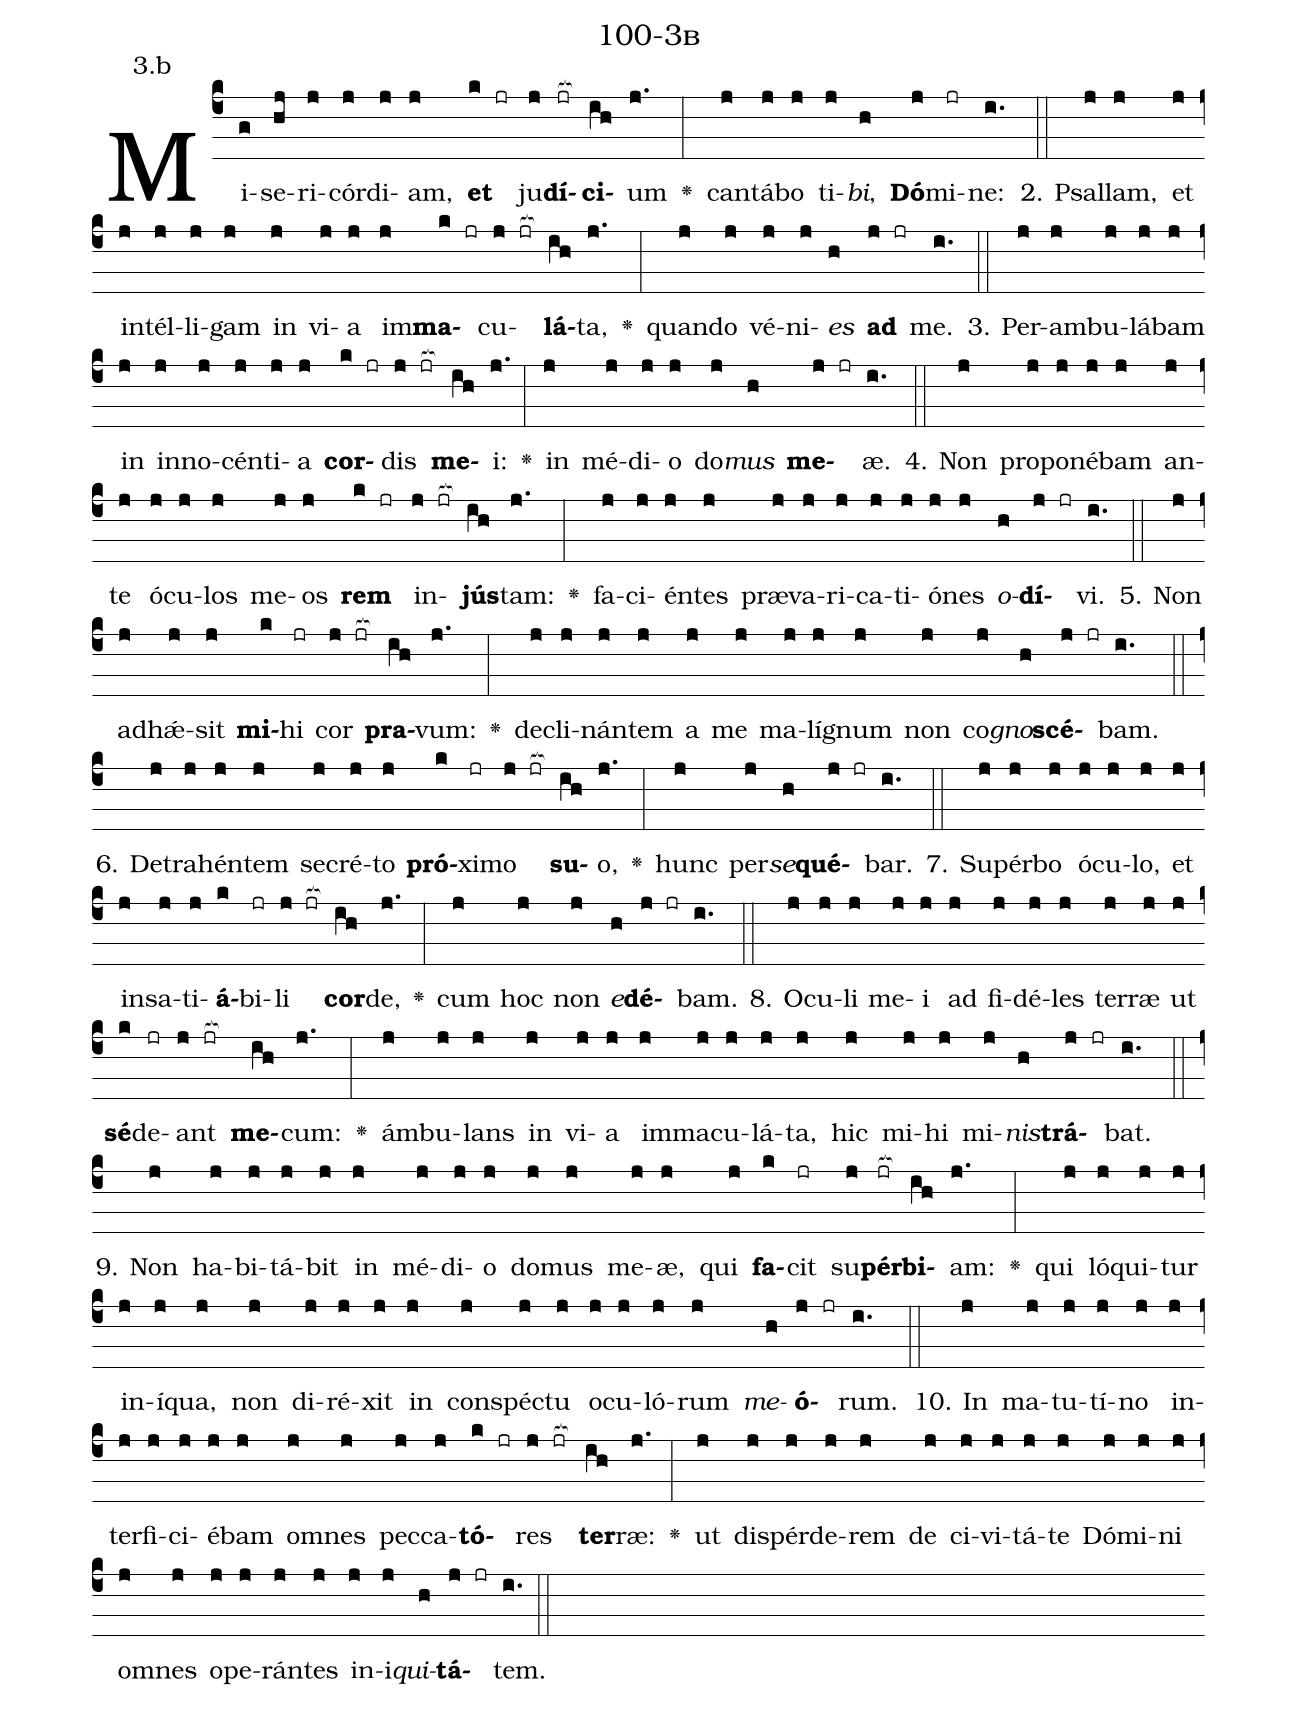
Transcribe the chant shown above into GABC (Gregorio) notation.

name: 100-3b;
annotation: 3.b;
%%
(c4)Mi(g)se(hj)ri(j)cór(j)di(j)am,(j) <b>et</b>(k jr) ju(j)<b>dí</b>(jr[ocb:1{])<b>ci</b>(ih[ocb:0}])um(j.) <v>\greheightstar</v>(:) can(j)tá(j)bo(j) ti(j)<i>bi</i>,(h) <b>Dó</b>(j)mi(jr)ne:(i.) (::)
2. Psal(j)lam,(j) et(j) in(j)tél(j)li(j)gam(j) in(j) vi(j)a(j) im(j)<b>ma</b>(k jr)cu(j jr[ocb:1{])<b>lá</b>(ih[ocb:0}])ta,(j.) <v>\greheightstar</v>(:) quan(j)do(j) vé(j)ni(j)<i>es</i>(h) <b>ad</b>(j jr) me.(i.) (::)
3. Per(j)am(j)bu(j)lá(j)bam(j) in(j) in(j)no(j)cén(j)ti(j)a(j) <b>cor</b>(k jr)dis(j jr[ocb:1{]) <b>me</b>(ih[ocb:0}])i:(j.) <v>\greheightstar</v>(:) in(j) mé(j)di(j)o(j) do(j)<i>mus</i>(h) <b>me</b>(j jr)æ.(i.) (::)
4. Non(j) pro(j)po(j)né(j)bam(j) an(j)te(j) ó(j)cu(j)los(j) me(j)os(j) <b>rem</b>(k jr) in(j jr[ocb:1{])<b>jús</b>(ih[ocb:0}])tam:(j.) <v>\greheightstar</v>(:) fa(j)ci(j)én(j)tes(j) præ(j)va(j)ri(j)ca(j)ti(j)ó(j)nes(j) <i>o</i>(h)<b>dí</b>(j jr)vi.(i.) (::)
5. Non(j) ad(j)hǽ(j)sit(j) <b>mi</b>(k)hi(jr) cor(j jr[ocb:1{]) <b>pra</b>(ih[ocb:0}])vum:(j.) <v>\greheightstar</v>(:) de(j)cli(j)nán(j)tem(j) a(j) me(j) ma(j)lí(j)gnum(j) non(j) co(j)<i>gno</i>(h)<b>scé</b>(j jr)bam.(i.) (::)
6. De(j)tra(j)hén(j)tem(j) se(j)cré(j)to(j) <b>pró</b>(k)xi(jr)mo(j jr[ocb:1{]) <b>su</b>(ih[ocb:0}])o,(j.) <v>\greheightstar</v>(:) hunc(j) per(j)<i>se</i>(h)<b>qué</b>(j jr)bar.(i.) (::)
7. Su(j)pér(j)bo(j) ó(j)cu(j)lo,(j) et(j) in(j)sa(j)ti(j)<b>á</b>(k)bi(jr)li(j jr[ocb:1{]) <b>cor</b>(ih[ocb:0}])de,(j.) <v>\greheightstar</v>(:) cum(j) hoc(j) non(j) <i>e</i>(h)<b>dé</b>(j jr)bam.(i.) (::)
8. O(j)cu(j)li(j) me(j)i(j) ad(j) fi(j)dé(j)les(j) ter(j)ræ(j) ut(j) <b>sé</b>(k)de(jr)ant(j jr[ocb:1{]) <b>me</b>(ih[ocb:0}])cum:(j.) <v>\greheightstar</v>(:) ám(j)bu(j)lans(j) in(j) vi(j)a(j) im(j)ma(j)cu(j)lá(j)ta,(j) hic(j) mi(j)hi(j) mi(j)<i>nis</i>(h)<b>trá</b>(j jr)bat.(i.) (::)
9. Non(j) ha(j)bi(j)tá(j)bit(j) in(j) mé(j)di(j)o(j) do(j)mus(j) me(j)æ,(j) qui(j) <b>fa</b>(k)cit(jr) su(j)<b>pér</b>(jr[ocb:1{])<b>bi</b>(ih[ocb:0}])am:(j.) <v>\greheightstar</v>(:) qui(j) ló(j)qui(j)tur(j) in(j)í(j)qua,(j) non(j) di(j)ré(j)xit(j) in(j) con(j)spéc(j)tu(j) o(j)cu(j)ló(j)rum(j) <i>me</i>(h)<b>ó</b>(j jr)rum.(i.) (::)
10. In(j) ma(j)tu(j)tí(j)no(j) in(j)ter(j)fi(j)ci(j)é(j)bam(j) om(j)nes(j) pec(j)ca(j)<b>tó</b>(k jr)res(j jr[ocb:1{]) <b>ter</b>(ih[ocb:0}])ræ:(j.) <v>\greheightstar</v>(:) ut(j) dis(j)pér(j)de(j)rem(j) de(j) ci(j)vi(j)tá(j)te(j) Dó(j)mi(j)ni(j) om(j)nes(j) o(j)pe(j)rán(j)tes(j) in(j)i(j)<i>qui</i>(h)<b>tá</b>(j jr)tem.(i.) (::)
